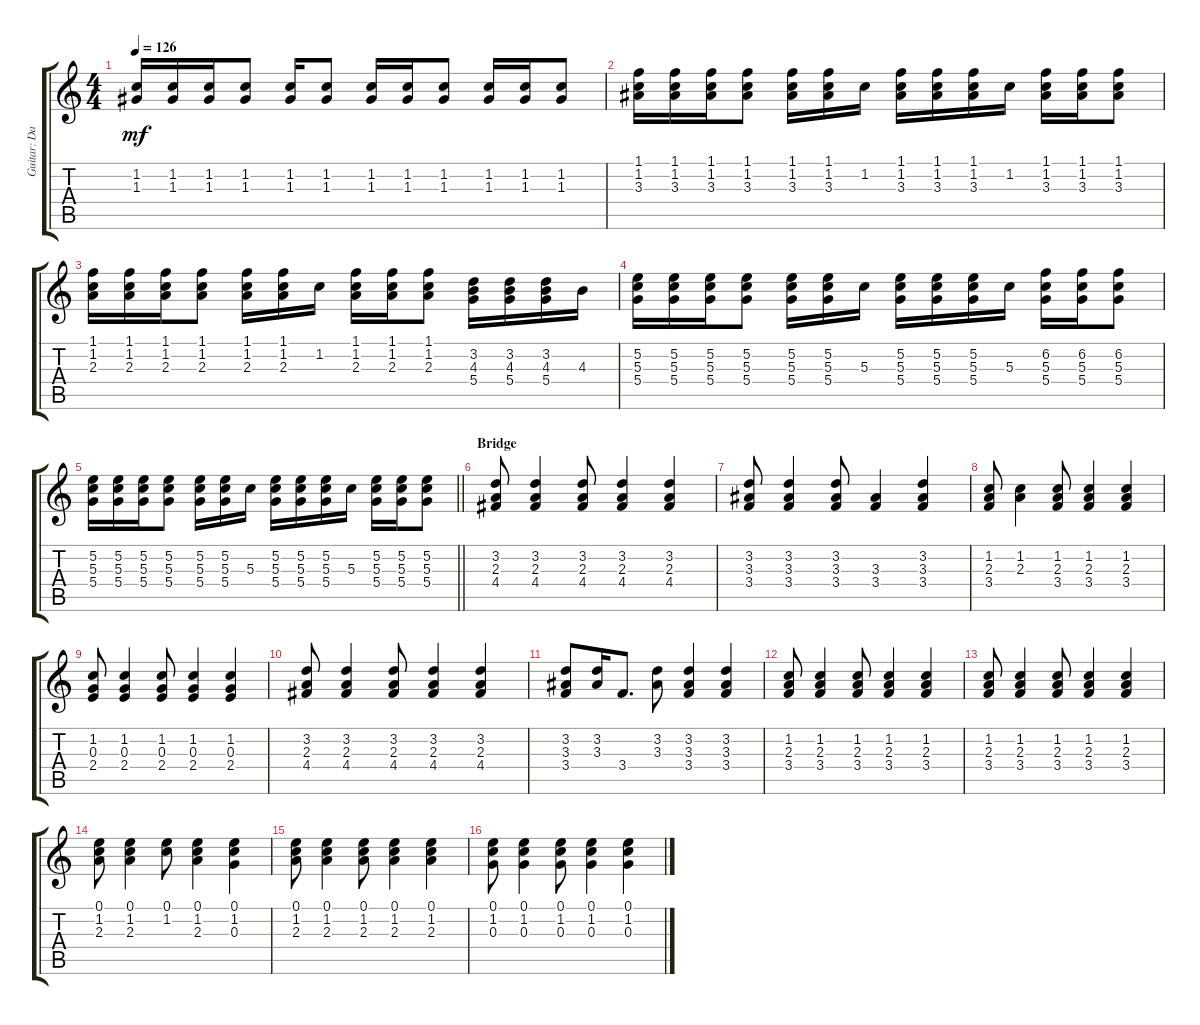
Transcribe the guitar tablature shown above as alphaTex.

\track ("Guitar: Dave" "Guitar: Da") {instrument electricguitarclean}
\staff {score tabs}
\tuning (E4 B3 G3 D3 A2 E2) {hide}
\ts (4 4)
\tempo 126
\clef g2
\ks c
(1.2 1.3).16{dy mf} (1.2 1.3).16 (1.2 1.3).16 (1.2 1.3).8 (1.2 1.3).16 (1.2 1.3).8 (1.2 1.3).16 (1.2 1.3).16 (1.2 1.3).8 (1.2 1.3).16 (1.2 1.3).16 (1.2 1.3).8 |
(1.1 1.2 3.3).16 (1.1 1.2 3.3).16 (1.1 1.2 3.3).16 (1.1 1.2 3.3).8 (1.1 1.2 3.3).16 (1.1 1.2 3.3).16 1.2.16 (1.1 1.2 3.3).16 (1.1 1.2 3.3).16 (1.1 1.2 3.3).16 1.2.16 (1.1 1.2 3.3).16 (1.1 1.2 3.3).16 (1.1 1.2 3.3).8 |
(1.1 1.2 2.3).16 (1.1 1.2 2.3).16 (1.1 1.2 2.3).16 (1.1 1.2 2.3).8 (1.1 1.2 2.3).16 (1.1 1.2 2.3).16 1.2.16 (1.1 1.2 2.3).16 (1.1 1.2 2.3).16 (1.1 1.2 2.3).8 (3.2 4.3 5.4).16 (3.2 4.3 5.4).16 (3.2 4.3 5.4).16 4.3.16 |
(5.2 5.3 5.4).16 (5.2 5.3 5.4).16 (5.2 5.3 5.4).16 (5.2 5.3 5.4).8 (5.2 5.3 5.4).16 (5.2 5.3 5.4).16 5.3.16 (5.2 5.3 5.4).16 (5.2 5.3 5.4).16 (5.2 5.3 5.4).16 5.3.16 (6.2 5.3 5.4).16 (6.2 5.3 5.4).16 (6.2 5.3 5.4).8 |
\barLineRight lightlight
(5.2 5.3 5.4).16 (5.2 5.3 5.4).16 (5.2 5.3 5.4).16 (5.2 5.3 5.4).8 (5.2 5.3 5.4).16 (5.2 5.3 5.4).16 5.3.16 (5.2 5.3 5.4).16 (5.2 5.3 5.4).16 (5.2 5.3 5.4).16 5.3.16 (5.2 5.3 5.4).16 (5.2 5.3 5.4).16 (5.2 5.3 5.4).8 |
\section ("" "Bridge")
(3.2 2.3 4.4).8 (3.2 2.3 4.4).4 (3.2 2.3 4.4).8 (3.2 2.3 4.4).4 (3.2 2.3 4.4).4 |
(3.2 3.3 3.4).8 (3.2 3.3 3.4).4 (3.2 3.3 3.4).8 (3.3 3.4).4 (3.2 3.3 3.4).4 |
(1.2 2.3 3.4).8 (1.2 2.3).4 (1.2 2.3 3.4).8 (1.2 2.3 3.4).4 (1.2 2.3 3.4).4 |
(1.2 0.3 2.4).8 (1.2 0.3 2.4).4 (1.2 0.3 2.4).8 (1.2 0.3 2.4).4 (1.2 0.3 2.4).4 |
(3.2 2.3 4.4).8 (3.2 2.3 4.4).4 (3.2 2.3 4.4).8 (3.2 2.3 4.4).4 (3.2 2.3 4.4).4 |
(3.2 3.3 3.4).8 (3.2 3.3).16 3.4.8{d} (3.2 3.3).8 (3.2 3.3 3.4).4 (3.2 3.3 3.4).4 |
(1.2 2.3 3.4).8 (1.2 2.3 3.4).4 (1.2 2.3 3.4).8 (1.2 2.3 3.4).4 (1.2 2.3 3.4).4 |
(1.2 2.3 3.4).8 (1.2 2.3 3.4).4 (1.2 2.3 3.4).8 (1.2 2.3 3.4).4 (1.2 2.3 3.4).4 |
(0.1 1.2 2.3).8 (0.1 1.2 2.3).4 (0.1 1.2).8 (0.1 1.2 2.3).4 (0.1 1.2 0.3).4 |
(0.1 1.2 2.3).8 (0.1 1.2 2.3).4 (0.1 1.2 2.3).8 (0.1 1.2 2.3).4 (0.1 1.2 2.3).4 |
(0.1 1.2 0.3).8 (0.1 1.2 0.3).4 (0.1 1.2 0.3).8 (0.1 1.2 0.3).4 (0.1 1.2 0.3).4
